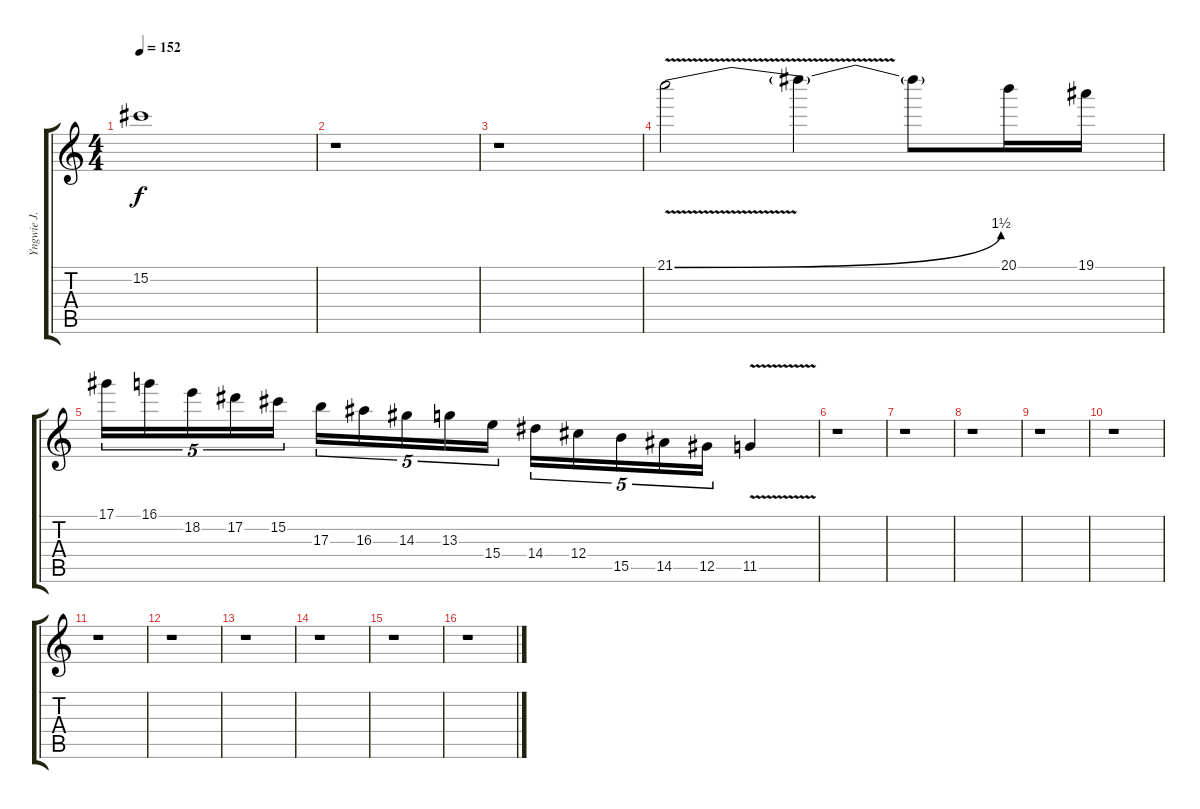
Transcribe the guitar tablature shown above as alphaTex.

\track ("Yngwie J. Malmsteen (Solo)" "Yngwie J. ") {instrument overdrivenguitar}
\staff {score tabs}
\tuning (Eb4 Bb3 Gb3 Db3 Ab2 Eb2) {hide}
\ts (4 4)
\tempo 152
\clef g2
\ks c
15.2{t}.1{dy f} |
r.1 |
r.1 |
21.1{be (bend 0 0 60 6) v}.2 21.1{t}.4 21.1{t}.8 20.1.16 19.1.16 |
17.1.16{tu (5 4)} 16.1.16{tu (5 4)} 18.2.16{tu (5 4)} 17.2.16{tu (5 4)} 15.2.16{tu (5 4)} 17.3.16{tu (5 4)} 16.3.16{tu (5 4)} 14.3.16{tu (5 4)} 13.3.16{tu (5 4)} 15.4.16{tu (5 4)} 14.4.16{tu (5 4)} 12.4.16{tu (5 4)} 15.5.16{tu (5 4)} 14.5.16{tu (5 4)} 12.5.16{tu (5 4)} 11.5{v}.4 |
r.1 |
r.1 |
r.1 |
r.1 |
r.1 |
r.1 |
r.1 |
r.1 |
r.1 |
r.1 |
r.1
